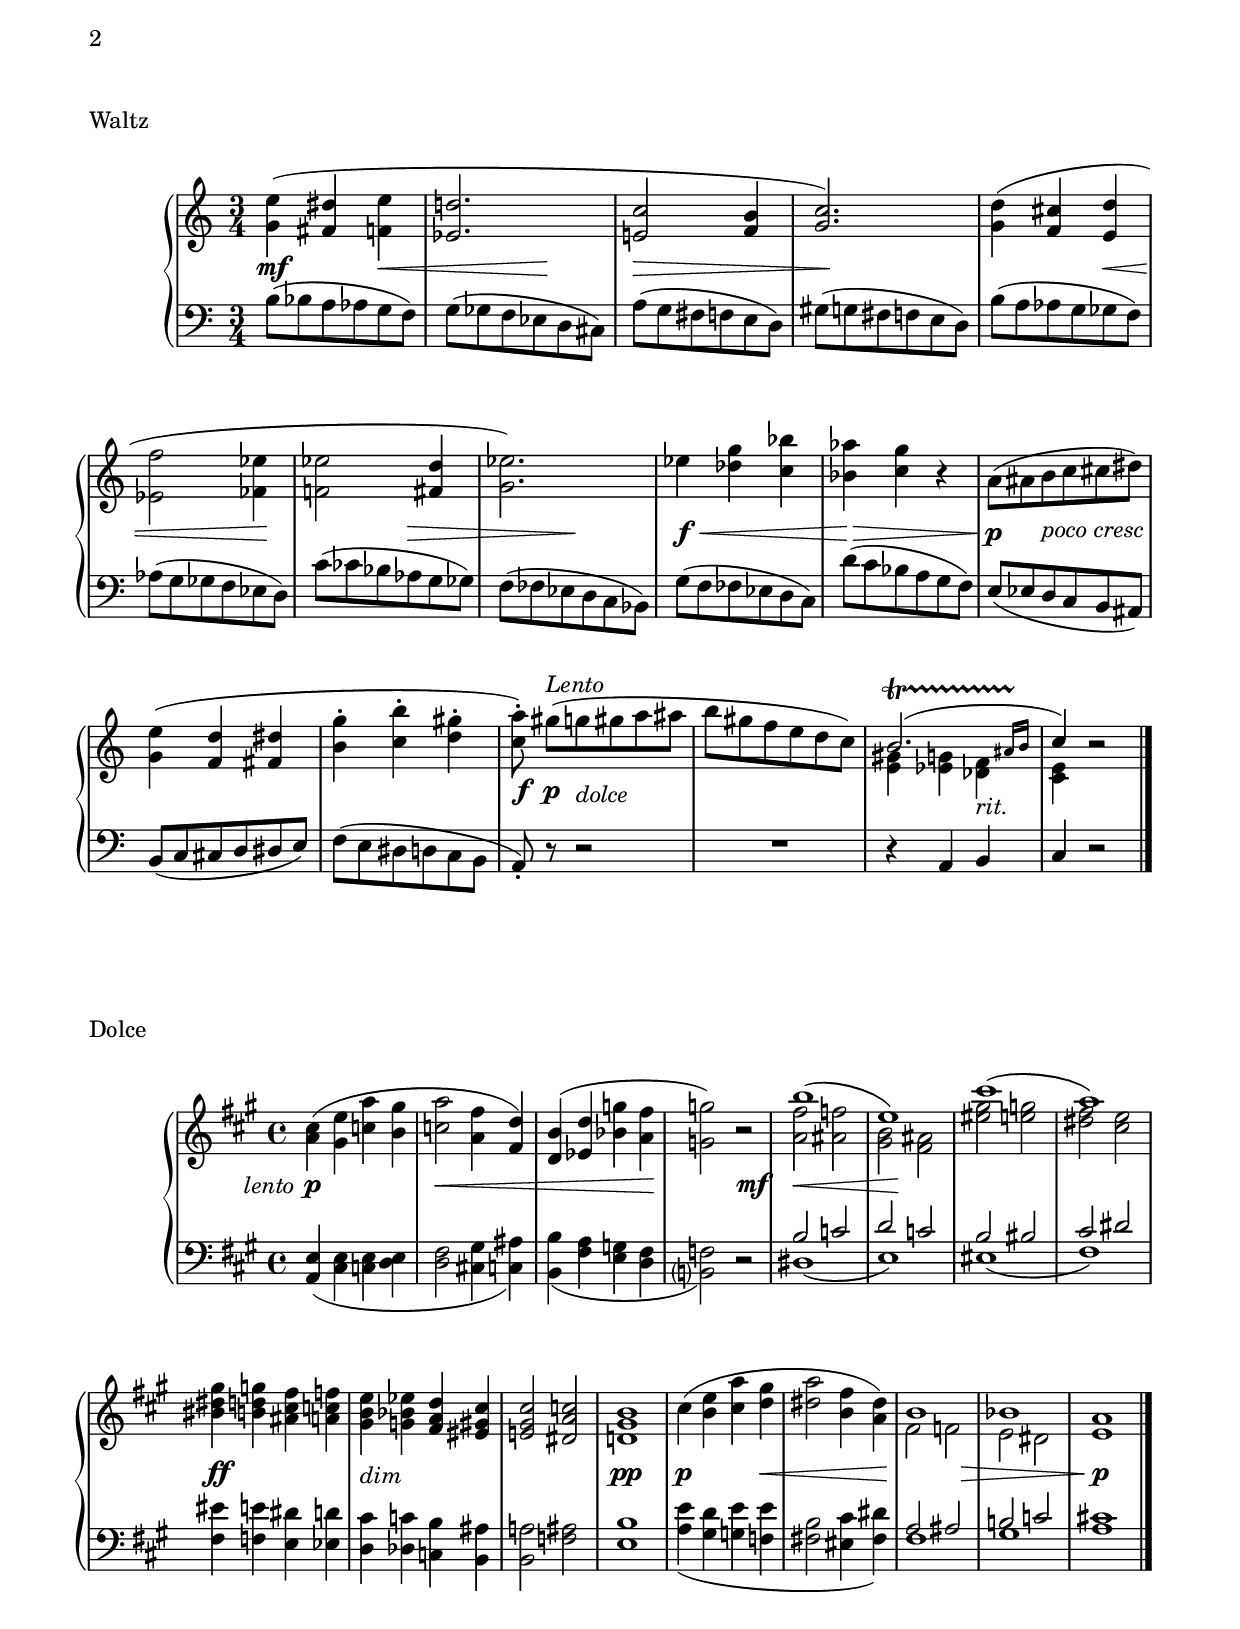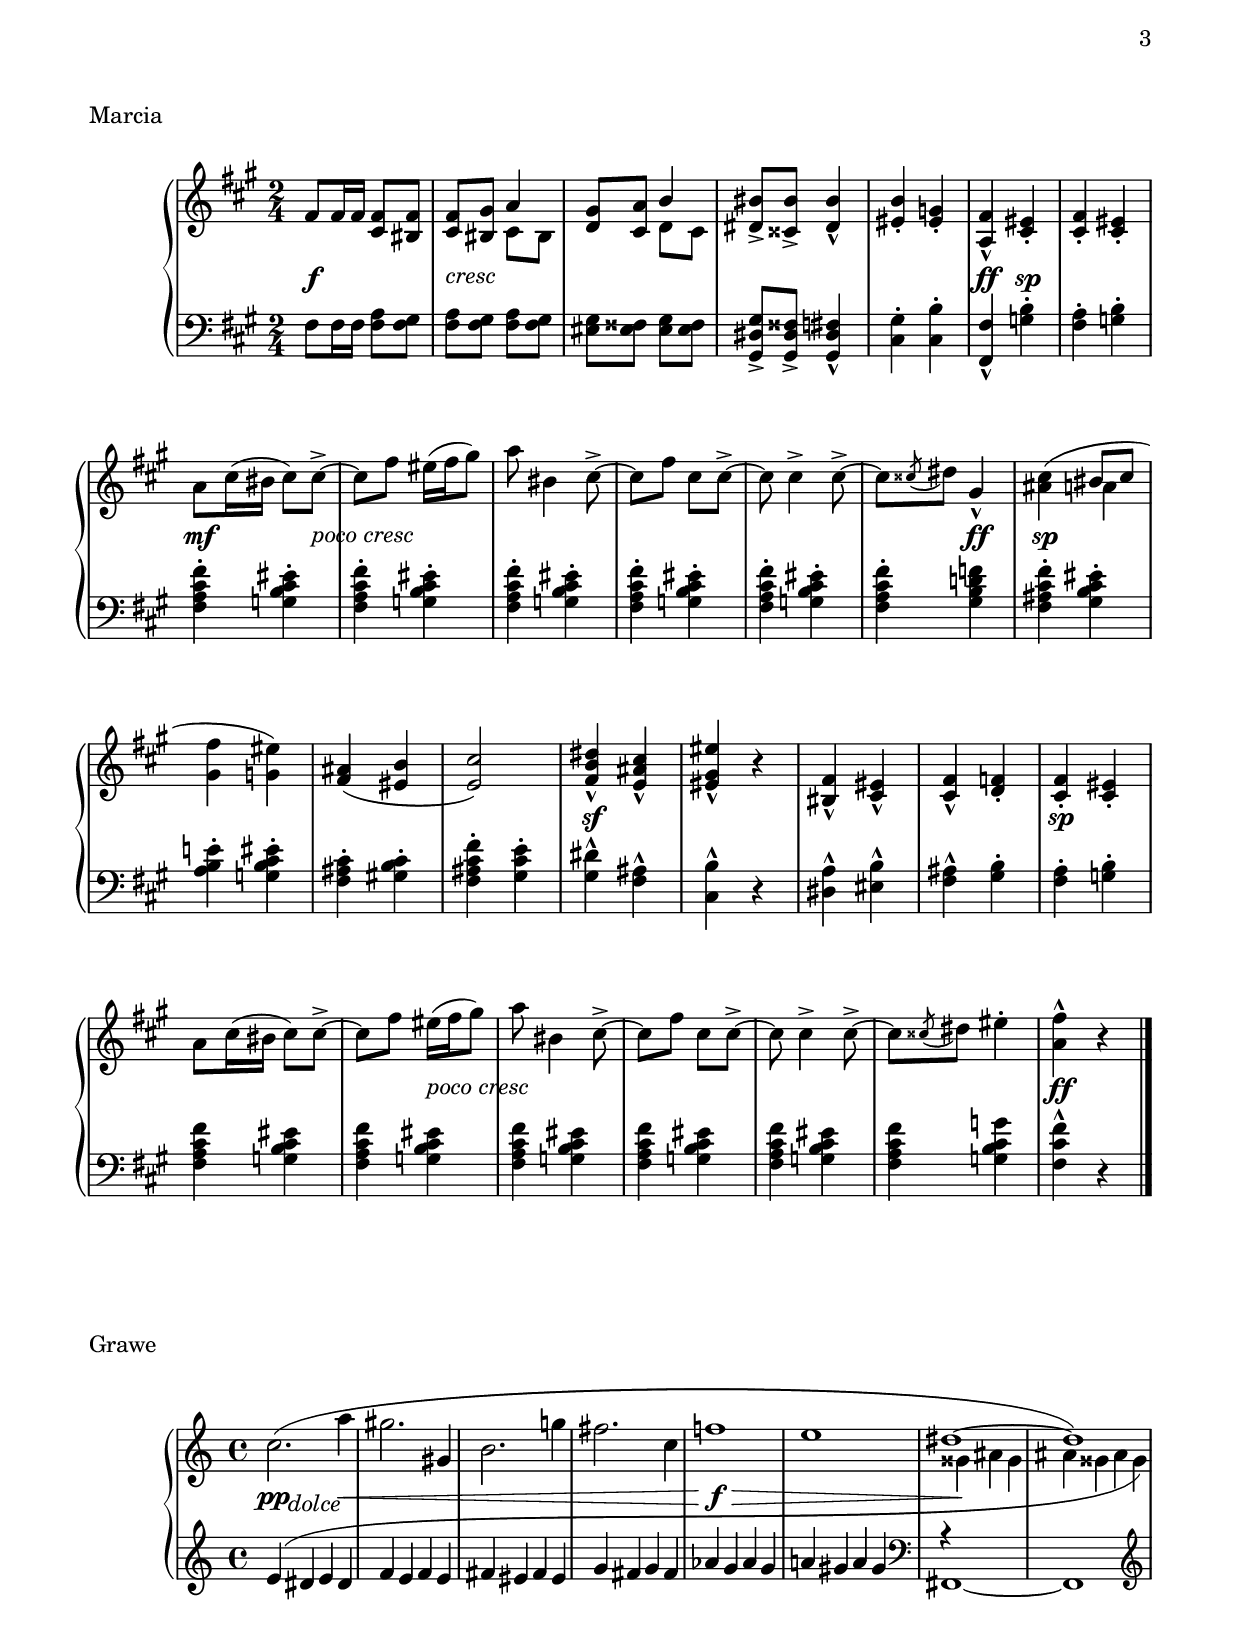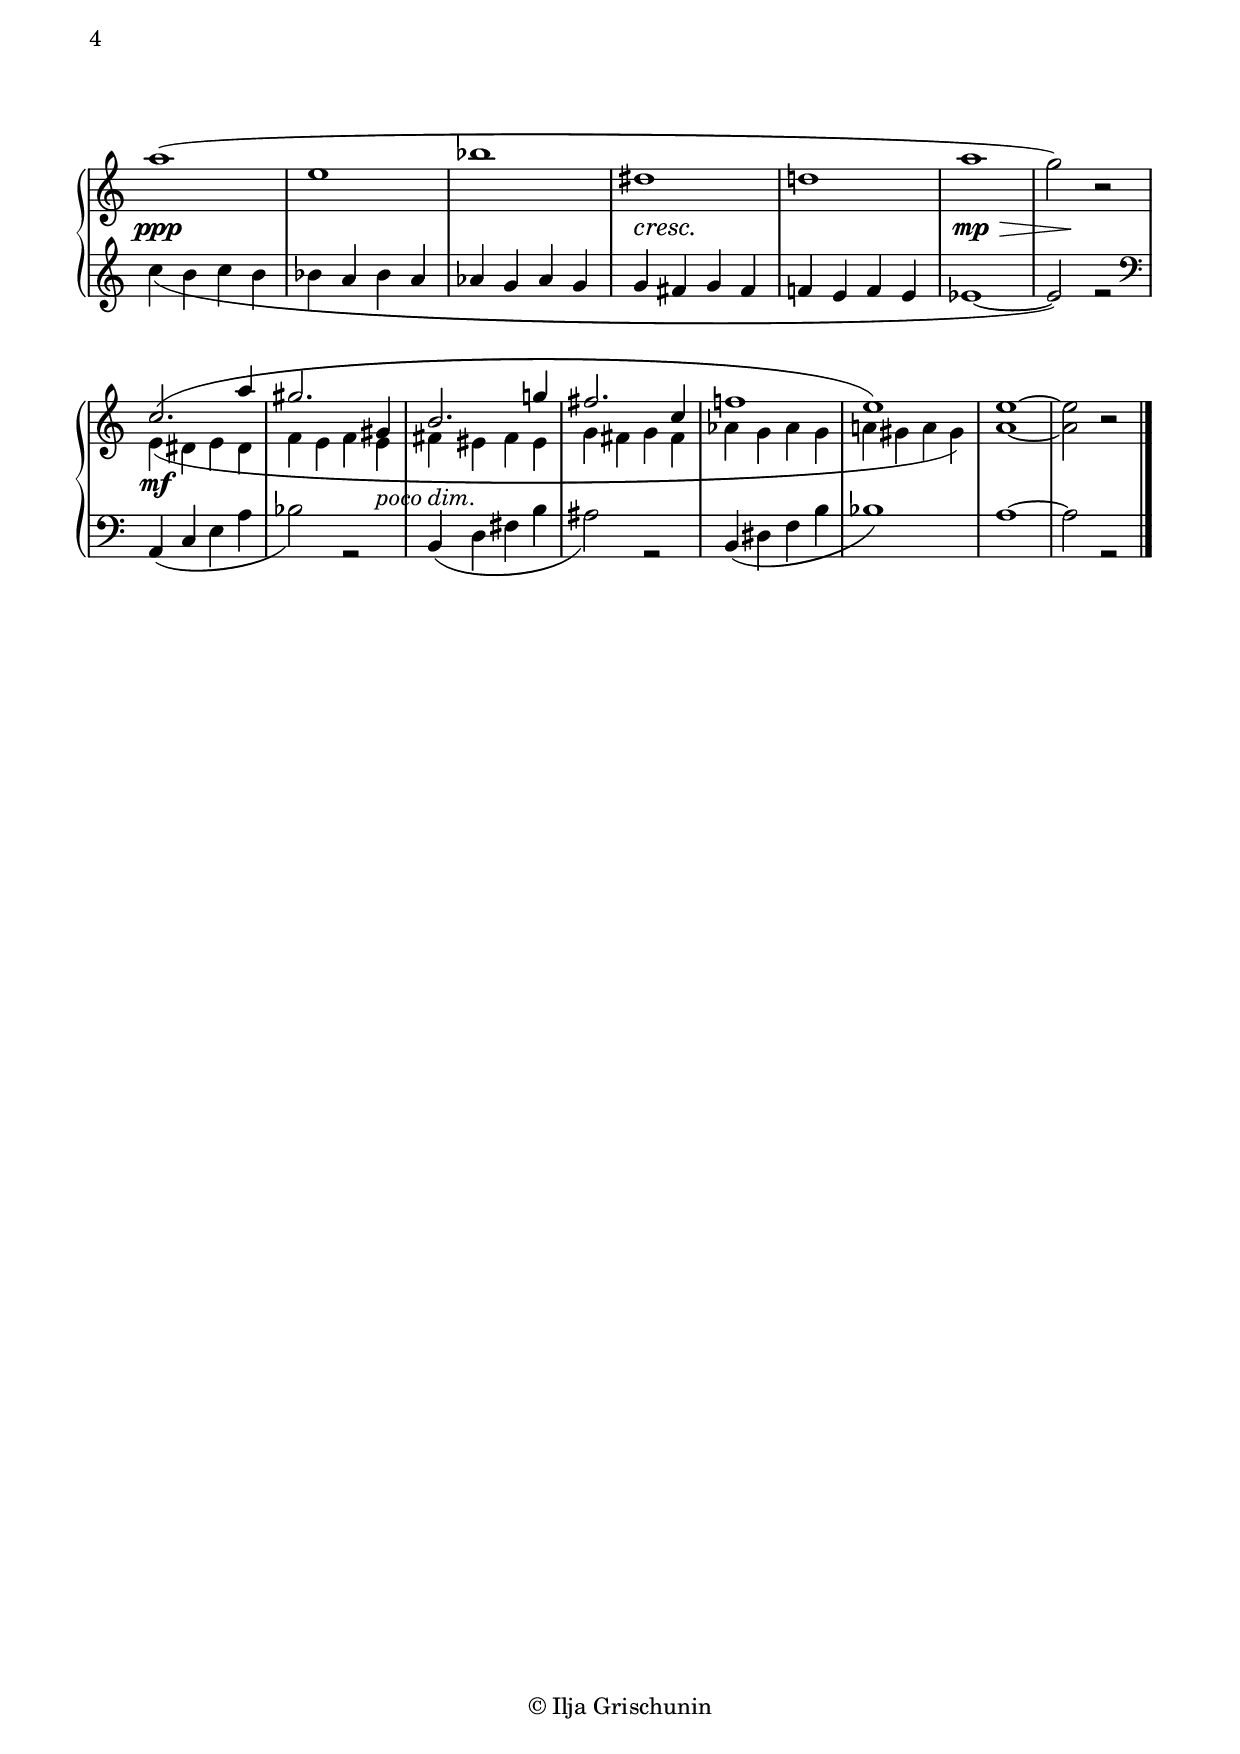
\version "2.19.15"

\language "deutsch"

\paper {
  #(set-paper-size "a4")
  top-system-spacing.basic-distance = #25
  top-markup-spacing.basic-distance = #12
  score-markup-spacing.basic-distance = #25
  %markup-system-spacing.basic-distance = #28
  system-system-spacing.basic-distance = #18
  %score-system-spacing.basic-distance = #40
  last-bottom-spacing.basic-distance = #25
  %two-sided = ##t
  %inner-margin = 25
  %outer-margin = 15
  left-margin = 15
  right-margin = 15
}

\layout {
  \context {
    \PianoStaff
    \consists #Span_stem_engraver
  }
}

%%%%%%%%%%%%%%%%%%%%% INCLUDE %%%%%%%%%%%%%%%%%%%
\version "2.19.15"
%\version "2.18.0"

\language "deutsch"

makeOctaves =
#(define-music-function (parser location arg mus)
   (integer? ly:music?)
   #{<<
     \withMusicProperty #'to-relative-callback
     #(lambda (m p)
        (let ((mu (ly:music-property m 'element)))
          (ly:music-transpose mu (ly:make-pitch (- arg) 0 0))
          (ly:make-music-relative! mu p)
          (ly:music-transpose mu (ly:make-pitch arg 0 0)))
        p)
     \transpose c' $(ly:make-pitch arg 0 0) $mus
     $mus
     >>
   #})
top = \change Staff = "RH"
bot = \change Staff = "LH"

%%%%%%%%%%%%%%%%%%%%%% EINS %%%%%%%%%%%%%%%%%%%%%%
rechtsEins = \relative {
  \clef treble
  \time 3/4
  <g' e'>4(<fis dis'><f e'><es d'!>2.<e! c'>2<f h>4<g c>2.)
  <g d'>4(<f cis'><e d'><es f'>2<fes es'>4<f! es'>2<fis d'>4<g es'>2.)
  es'4<des g><c b'><b as'><c g'> r a8( ais h c cis dis)
  <g, e'>4(<f d'><fis dis'><h g'>-.<c h'>-.<d gis>-.
  <c a'>8-.)\noBeam gis'(^\markup {\italic Lento} g gis a ais
  h gis f e d c)
  <<
    {
      #(define afterGraceFraction (cons 11 12))
      \afterGrace h2.(\startTrillSpan {ais16[ h]\stopTrillSpan} c4)
    }
    \\
    {
      <e, gis>4<es g><des f>-\markup {\italic rit.} <c e>
    }
  >>
  r2
  \bar "|."
}
dynamicEins = {
  \override Hairpin.to-barline = ##f
  s2\mf s4\< s4. s4.\! s2.\> s\! s2 s4\< s2 s4\! s4. s4.\> s4 s2\!
  s2\f\< s4 s2.\> s4\p
  \override TextScript.extra-offset = #'(0 . 1)
  s2-\markup {\italic {poco cresc}} s2.*2 s8\f s8\p s2-\markup {\italic dolce} s2.*3
}
%%%%%%%%%%%%%%%%%%%%%% ZWEI %%%%%%%%%%%%%%%%%%%%%%
rechtsZwei = \relative {
  \clef treble
  \time 4/4
  \key a \major
  <a' cis>4(<gis e'><c a'><h gis'><c a'>2<a fis'>4<fis d'>)
  <d h'>(<es d'><b' g'><a fis'><g g'>2) r
  <<
    {
      h'1( e,) cis'( a)
    }
    \\
    {
      <a, fis'>2<ais f'><gis h><fis ais><eis' gis><e g><dis fis><cis e>
    }
  >>
  <his dis gis>4<h d g><ais cis fis><a c f><gis h e><g b es><fis a d><eis gis cis>
  <e! gis cis>2<dis a' c><d! gis h>1
  cis'4(<h e><cis a'><d gis><dis a'>2<h fis'>4<a dis>)
  <<
    {
      h1 b a
    }
    \\
    {
      fis2 f e dis e1
    }
  >>
  \bar "|."
}
dynamicZwei = {
  \override Hairpin.to-barline = ##f
  \once\override TextScript.extra-offset = #'(-6 . 2.5)
  s1\p-\markup {\italic lento} s1\< s2. s4\! s2. s4\mf s1\< s4 s2.\! s1*2
  \override TextScript.extra-offset = #'(0 . 1)
  s1\ff s1*2-\markup {\italic dim} s1\pp
  s2.\p s4\< s2. s4\! s2. s4\> s1 s\p
}
%%%%%%%%%%%%%%%%%%%%%% DREI %%%%%%%%%%%%%%%%%%%%%%
rechtsDrei = \relative {
  \clef treble
  \time 2/4
  \key fis \minor
  fis'8 fis16 fis <cis fis>8<his fis'><cis fis><his gis'>
  <<
    {
      a'4
    }
    \\
    {
      cis,8 his
    }
  >>
  <d gis>8<cis a'>
  <<
    {
      h'4
    }
    \\
    {
      d,8 cis
    }
  >>
  <dis his'>8-><cisis his'>-><dis his'>4-^<eis h'>-.<eis g>-.
  <a, fis'>-^<cis eis>-.<cis fis>-.<cis eis>-.
  a'8 cis16( his cis8) cis->~ cis fis eis16( fis gis8) a his,4 cis8->~
  cis fis cis cis->~ cis cis4-> cis8->~ cis \acciaccatura cisis dis gis,4-^
  \shape #'(
             ((0 . 0) (-0.5 . 0.5) (0 . 1.5) (0 . 2))
             ((0.5 . 0.5) (0 . 0) (0 . 0) (0 . 0))
             ) Slur
  <ais cis>(
  <<
    {
      his8 cis
    }
    \\
    {
      a4
    }
  >>
  <gis fis'><g eis'>)<fis ais>4(<eis h'><e cis'>2)<fis h dis>4-^<e ais cis>-^
  <eis gis eis'>-^ r <his fis'>-^<cis eis>-^<cis fis>-^<d f>-.<cis fis>-.<cis eis>-.
  a'8 cis16( his cis8) cis->~ cis fis eis16( fis gis8) a his,4 cis8->~
  cis fis cis cis->~ cis cis4-> cis8->~ cis \acciaccatura cisis dis eis4-.
  <a, fis'>-^ r
  \bar "|."
}
dynamicDrei = {
  \override TextScript.extra-offset = #'(0 . 1)
  s2\f s2*4-\markup {\italic cresc} s4\ff s\sp s2 s4.\mf
  s8-\markup {\italic {poco cresc}} s2*4 s4 s\ff
  s2*4\sp s2*4\sf s2*2\sp s4 s-\markup {\italic {poco cresc}} s2*4 s2\ff
}
%%%%%%%%%%%%%%%%%%%%%% FIER %%%%%%%%%%%%%%%%%%%%%%
rechtsFier = \relative {
  \clef treble
  \time 4/4
  \override Slur.positions = #'(1 . 1)
  c''2.( a'4 gis2. gis,4 h2. g'!4 fis2. c4 f!1 e dis~ dis) \break
  a'( e b' dis, d! a' g2) r \break
  <<
    {
      \shape #'((-0.5 . -4)(0 . 0)(0 . 0)(0 . -3)) Slur
      c,2.( a'4 gis2. gis,4 h2. g'!4 fis2. c4 f!1 e)
    }
    \\
    {
      \shape #'((0.5 . 2)(0 . 0)(0 . 0)(0.5 . 2)) Slur
      e,4( dis e dis f e f e fis eis fis eis g fis g fis
      as g as g a! gis a gis)
    }
  >>
  <a e'>1~ q2 r
  \bar "|."
}
dynamicFier = {
  \override Hairpin.to-barline = ##f
  \override DynamicTextSpanner.style = #'none
  \override TextScript.extra-offset = #'(0 . 1)
  \once\override TextScript.extra-offset = #'(2 . 2)
  s2.\pp-\markup {\italic dolce} s4\< s1*3 s1*2\f\> s1*2\!
  s1*3\ppp s1*2\cresc s1\mp\> s4 s2.\!
  \revert TextScript.extra-offset
  s1\mf s2. s4-\markup {\italic {poco dim.}}
}

\version "2.19.15"
%\version "2.18.0"

\language "deutsch"

makeOctaves =
#(define-music-function (parser location arg mus)
   (integer? ly:music?)
   #{<<
     \withMusicProperty #'to-relative-callback
     #(lambda (m p)
        (let ((mu (ly:music-property m 'element)))
          (ly:music-transpose mu (ly:make-pitch (- arg) 0 0))
          (ly:make-music-relative! mu p)
          (ly:music-transpose mu (ly:make-pitch arg 0 0)))
        p)
     \transpose c' $(ly:make-pitch arg 0 0) $mus
     $mus
     >>
   #})

%%%%%%%%%%%%%%%%%%%%%% EINS %%%%%%%%%%%%%%%%%%%%%%
linksEins = \relative {
  \clef bass
  \time 3/4
  h8( b a as g f) g( ges f es d cis) a'( g fis f e d) gis( g fis f e d)
  h'( a as g ges f) as( g ges f es d) c'( ces b as g ges) f( fes es d c b)
  g'( f fes es d c) d'( c b a g f) e( es d c h ais) h( c cis d dis e)
  f( e dis d c h a-.) r r2 R2. r4 a h c r2
  \bar "|."
}
%%%%%%%%%%%%%%%%%%%%%% ZWEI %%%%%%%%%%%%%%%%%%%%%%
linksZwei = \relative {
  \clef bass
  \time 4/4
  \key a \major
  <a, e'>4_(<cis e><c e><d e><d fis>2<cis! gis'>4<c ais'>)
  <h h'>_(<fis' a><e g><d fis><h? f'>2) r
  <<
    {
      h'2 c d c h his cis dis
    }
    \\
    {
      dis,1( e) eis( fis)
    }
  >>
  <fis eis'>4<f e'><e dis'><es d'><d cis'><des c'><c h'><h ais'>
  <h a'!>2<f' ais><e h'>1
  <a e'>4_(<gis d'><g e'><f e'><fis! h>2<eis cis'>4<fis dis'>)
  <<
    {
      a2 ais h! c cis!1
    }
    \\
    {
      fis,1 gis a
    }
  >>
  \bar "|."
}
%%%%%%%%%%%%%%%%%%%%%% DREI %%%%%%%%%%%%%%%%%%%%%%
linksDrei = \relative {
  \clef bass
  \time 2/4
  \key fis \minor
  fis8 fis16 fis
  \repeat unfold 3 {<fis a>8 <fis gis>}
  \repeat unfold 2 {<eis gis>8<eis fisis>}
  <gis, dis' gis>8-><gis dis' fisis>-><gis dis' fis>4-^
  <cis gis'>-.<cis h'>-.<fis, fis'>-^<g' h>-.<fis a>-.<g h>-.
  \repeat unfold 5 {<fis a cis fis>-.<g h cis eis>-.}<fis a cis fis>-.<gis h d! f>
  <fis ais cis fis>-.<gis h cis eis>-.<a h e!>-.<g h cis eis>-.
  <fis ais cis>-.<gis! h cis>-.<fis ais cis fis>-.<gis cis e>-.
  <gis dis'>-^<fis ais>-^<cis h'>-^ r <dis a'>-^<eis h'>-^<fis ais>-^<gis h>-.
  <fis a>-.<g h>-.\repeat unfold 5 {<fis a cis fis><g h cis eis>}
  <fis a cis fis><g h cis g'><fis cis' fis>-^ r
  \bar "|."
}
%%%%%%%%%%%%%%%%%%%%%% FIER %%%%%%%%%%%%%%%%%%%%%%
linksFier = \relative {
  \clef bass
  \time 4/4
  <<
    {
      \shape #'((0.5 . -6.5)(1 . -3)(0 . -12)(0 . -3)) Slur
      \clef treble
      e'4( dis e dis f e f e fis eis fis eis g fis g fis
      as g as g a! gis a gis r
      \top \stemDown gisis ais gisis ais gisis ais gisis)\bot
    }
    \\
    {
      s1*6 \clef bass fis,,1~ fis
    }
  >>
  \clef treble
  \stemNeutral
  \shape #'((0.5 . 3)(0 . 0)(0 . 0)(0 . 0.5)) Slur
  c'''4_( h c h b a b a as g as g g fis g fis f! e f e es1~ es2) r
  \clef bass
  \override Slur.positions = #'(1 . -1)
  a,,4( c e a b2) r h,4( d fis h ais2) r
  \override Slur.positions = #'(1 . 1)
  h,4( dis f h b1) a^~ a2 r
  \bar "|."
}


\book {
  \paper {
    print-all-headers = ##t
  }
  \header {
    title = \markup { \fontsize #8 "14" }
    %composer = "I. G."
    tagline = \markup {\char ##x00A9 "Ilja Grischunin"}
  }
  \markup { \vspace #1 }
  %%%%%%%%%%%%%%%%%%%%% ERSTE %%%%%%%%%%%%%%%%%%%
  \score {
    \new PianoStaff <<
      \new Staff = "RH" \rechtsEins
      \new Dynamics = "Dynamics_pf" \dynamicEins
      \new Staff = "LH" \linksEins
    >>
    \header {
      title = ##f
      meter = "Waltz"
      composer = ##f
      breakbefore = ##t
    }
    \layout {
      \context {
        \Score
        %\override StaffGrouper.staff-staff-spacing.basic-distance = #16
        \remove "Bar_number_engraver"
      }
    }
  }
  %\pageBreak
  %%%%%%%%%%%%%%%%%%%%% ZWEITE %%%%%%%%%%%%%%%%%%%
  \score {
    \new PianoStaff <<
      \new Staff = "RH" \rechtsZwei
      \new Dynamics = "Dynamics_pf" \dynamicZwei
      \new Staff = "LH" \linksZwei
    >>
    \header {
      title = ##f
      meter = "Dolce"
      composer = ##f
    }
    \layout {
      \context {
        \Score
        %\override StaffGrouper.staff-staff-spacing.basic-distance = #15
        \remove "Bar_number_engraver"
      }
    }
  }
  %\pageBreak
  %%%%%%%%%%%%%%%%%% DRITTE %%%%%%%%%%%%%%%%%%%
  \score {
    \new PianoStaff <<
      \new Staff = "RH" \rechtsDrei
      \new Dynamics = "Dynamics_pf" \dynamicDrei
      \new Staff = "LH" \linksDrei
    >>
    \header {
      title = ##f
      meter = "Marcia"
      composer = ##f
    }
    \layout {
      \context {
        \Score
        %\override StaffGrouper.staff-staff-spacing.basic-distance = #15
        \remove "Bar_number_engraver"
      }
    }
  }
  %\pageBreak
  %%%%%%%%%%%%%%%%%%%%% FIERTE %%%%%%%%%%%%%%%%%%%
  \score {
    \new PianoStaff <<
      \new Staff = "RH" \rechtsFier
      \new Dynamics = "Dynamics_pf" \dynamicFier
      \new Staff = "LH" \linksFier
    >>
    \header {
      title = ##f
      meter = "Grawe"
      composer = ##f
    }
    \layout {
      \context {
        \Score
        %\override StaffGrouper.staff-staff-spacing.basic-distance = #15
        \remove "Bar_number_engraver"
      }
    }
  }  
}
